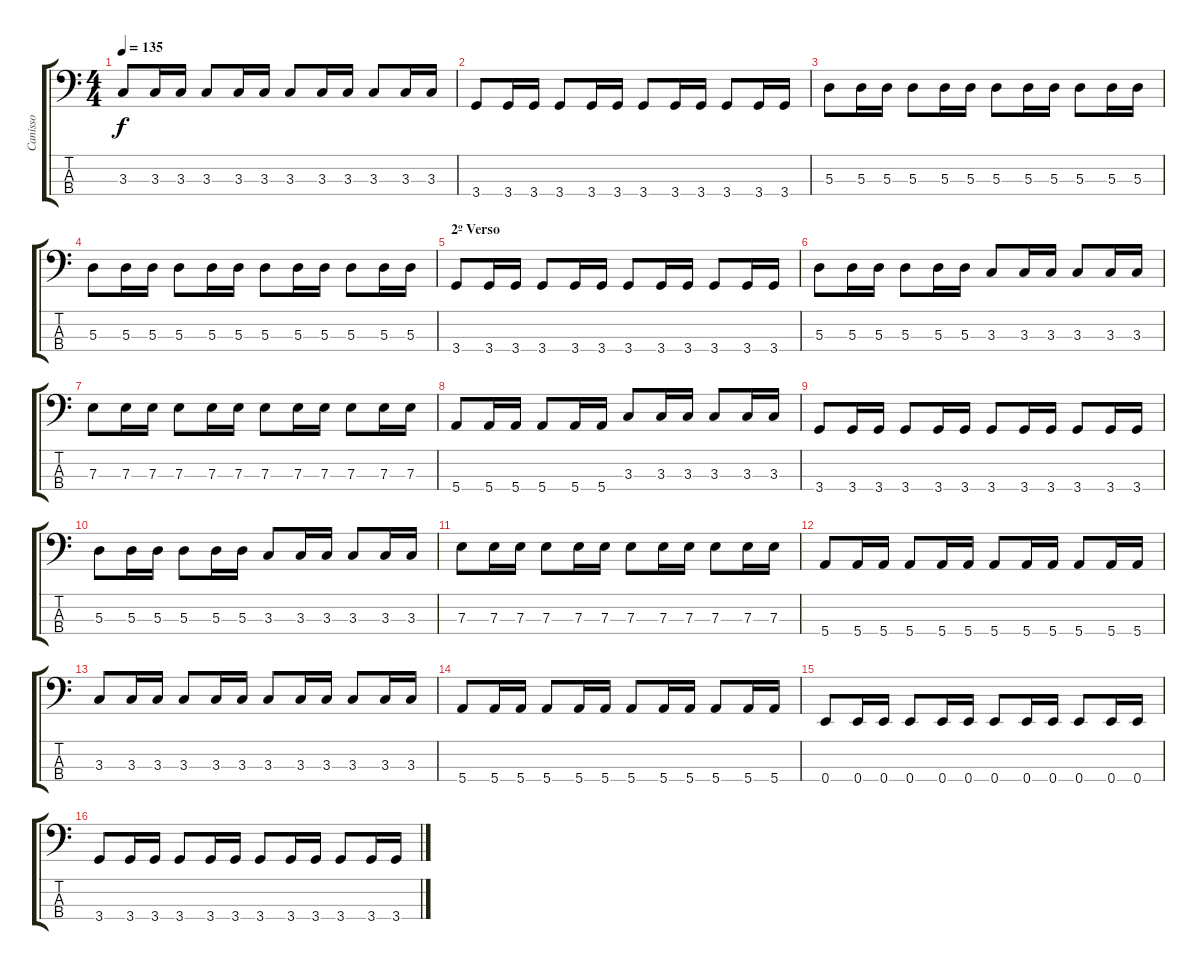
\track ("Canisso" "Canisso") {instrument electricbassfinger}
\staff {score tabs}
\tuning (G2 D2 A1 E1) {hide}
\ts (4 4)
\tempo 135
\clef f4
\ks c
3.3.8{dy f} 3.3.16 3.3.16 3.3.8 3.3.16 3.3.16 3.3.8 3.3.16 3.3.16 3.3.8 3.3.16 3.3.16 |
3.4.8 3.4.16 3.4.16 3.4.8 3.4.16 3.4.16 3.4.8 3.4.16 3.4.16 3.4.8 3.4.16 3.4.16 |
5.3.8 5.3.16 5.3.16 5.3.8 5.3.16 5.3.16 5.3.8 5.3.16 5.3.16 5.3.8 5.3.16 5.3.16 |
5.3.8 5.3.16 5.3.16 5.3.8 5.3.16 5.3.16 5.3.8 5.3.16 5.3.16 5.3.8 5.3.16 5.3.16 |
\section ("" "2º Verso")
3.4.8 3.4.16 3.4.16 3.4.8 3.4.16 3.4.16 3.4.8 3.4.16 3.4.16 3.4.8 3.4.16 3.4.16 |
5.3.8 5.3.16 5.3.16 5.3.8 5.3.16 5.3.16 3.3.8 3.3.16 3.3.16 3.3.8 3.3.16 3.3.16 |
7.3.8 7.3.16 7.3.16 7.3.8 7.3.16 7.3.16 7.3.8 7.3.16 7.3.16 7.3.8 7.3.16 7.3.16 |
5.4.8 5.4.16 5.4.16 5.4.8 5.4.16 5.4.16 3.3.8 3.3.16 3.3.16 3.3.8 3.3.16 3.3.16 |
3.4.8 3.4.16 3.4.16 3.4.8 3.4.16 3.4.16 3.4.8 3.4.16 3.4.16 3.4.8 3.4.16 3.4.16 |
5.3.8 5.3.16 5.3.16 5.3.8 5.3.16 5.3.16 3.3.8 3.3.16 3.3.16 3.3.8 3.3.16 3.3.16 |
7.3.8 7.3.16 7.3.16 7.3.8 7.3.16 7.3.16 7.3.8 7.3.16 7.3.16 7.3.8 7.3.16 7.3.16 |
5.4.8 5.4.16 5.4.16 5.4.8 5.4.16 5.4.16 5.4.8 5.4.16 5.4.16 5.4.8 5.4.16 5.4.16 |
3.3.8 3.3.16 3.3.16 3.3.8 3.3.16 3.3.16 3.3.8 3.3.16 3.3.16 3.3.8 3.3.16 3.3.16 |
5.4.8 5.4.16 5.4.16 5.4.8 5.4.16 5.4.16 5.4.8 5.4.16 5.4.16 5.4.8 5.4.16 5.4.16 |
0.4.8 0.4.16 0.4.16 0.4.8 0.4.16 0.4.16 0.4.8 0.4.16 0.4.16 0.4.8 0.4.16 0.4.16 |
3.4.8 3.4.16 3.4.16 3.4.8 3.4.16 3.4.16 3.4.8 3.4.16 3.4.16 3.4.8 3.4.16 3.4.16
